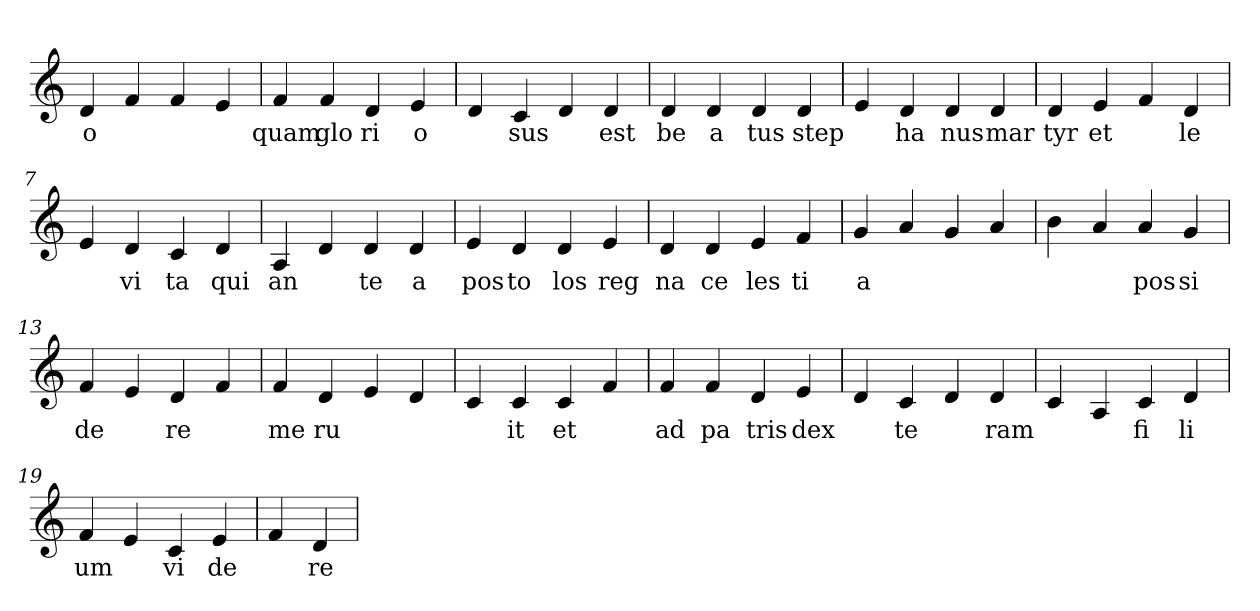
**kern	**text
*part1	*part1
*staff1	*staff1
*clefG2	*
=1	=1
4d	o
4f	.
4f	.
4e	.
=2	=2
4f	quam
4f	glo
4d	ri
4e	o
=3	=3
4d	.
4c	sus
4d	.
4d	est
=4	=4
4d	be
4d	a
4d	tus
4d	step
=5	=5
4e	.
4d	ha
4d	nus
4d	mar
=6	=6
4d	tyr
4e	et
4f	.
4d	le
=7	=7
4e	.
4d	vi
4c	ta
4d	qui
=8	=8
4A	an
4d	.
4d	te
4d	a
=9	=9
4e	pos
4d	to
4d	los
4e	reg
=10	=10
4d	na
4d	ce
4e	les
4f	ti
=11	=11
4g	a
4a	.
4g	.
4a	.
=12	=12
4b	.
4a	.
4a	pos
4g	si
=13	=13
4f	de
4e	.
4d	re
4f	.
=14	=14
4f	me
4d	ru
4e	.
4d	.
=15	=15
4c	.
4c	it
4c	et
4f	.
=16	=16
4f	ad
4f	pa
4d	tris
4e	dex
=17	=17
4d	.
4c	te
4d	.
4d	ram
=18	=18
4c	.
4A	.
4c	fi
4d	li
=19	=19
4f	um
4e	.
4c	vi
4e	de
=20	=20
4f	.
4d	re
=	=
*-	*-
